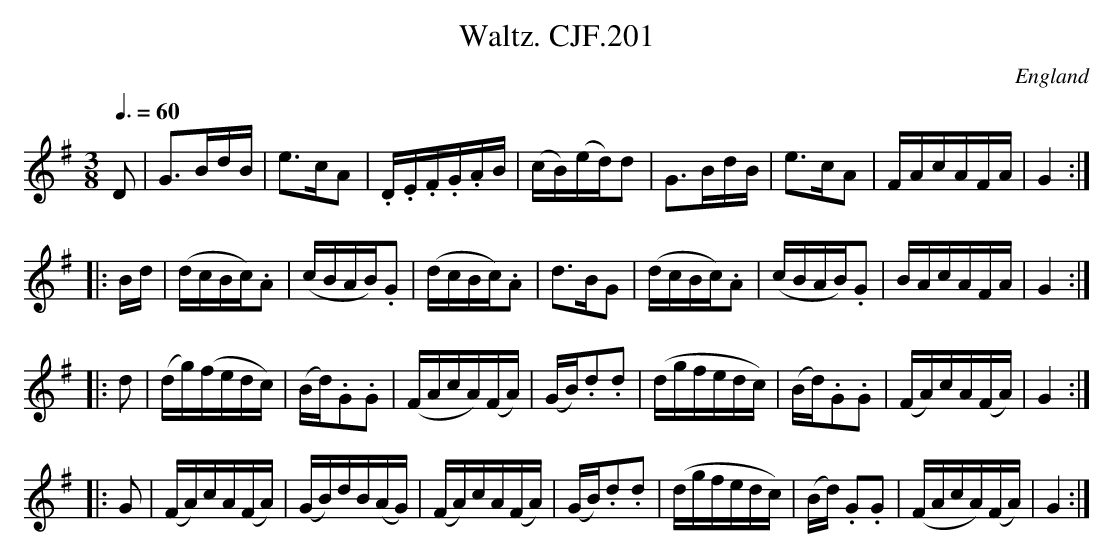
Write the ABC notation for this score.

X:1
T:Waltz. CJF.201
L:1/16
M:3/8
O:England
Q:3/8=60
K:G
D2|G3BdB|e3cA2|.D.E.F.G.AB|(cB)(ed)d2|\
G3BdB|e3cA2|FAcAFA|G4:|!
|:Bd|(dcBc).A2|(cBAB).G2|(dcBc).A2|d3BG2|\
(dcBc).A2|(cBAB).G2|BAcAFA|G4:|!
|:d2|(dg)(fedc)|(Bd).G2.G2|(FAcA)(FA)|(GB).d2.d2|\
(dgfedc)|(Bd).G2.G2|(FA)cA(FA)|G4:|!
|:G2|(FA)cA(FA)|(GB)dB(AG)|(FA)cA(FA)|(GB).d2.d2|\
(dgfedc)|(Bd) .G2.G2|(FAcA)(FA)|G4:|
